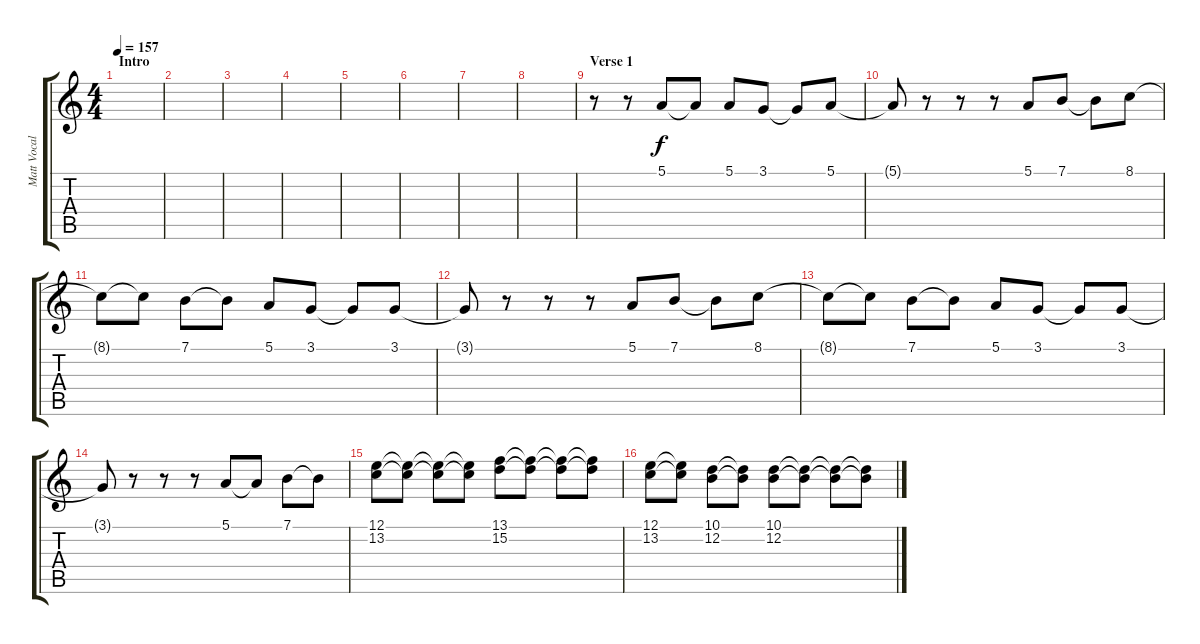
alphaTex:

\track ("Matt Vocals/Extra Guitar" "Matt Vocal") {instrument lead2sawtooth}
\staff {score tabs}
\tuning (E4 B3 G3 D3 A2 D2) {hide}
\ts (4 4)
\section ("" "Intro")
\tempo 157
\clef g2
\ks c
|
|
|
|
|
|
|
|
\section ("" "Verse 1")
r.8 r.8 5.1.8 5.1{t}.8 5.1.8 3.1.8 3.1{t}.8 5.1.8 |
5.1{t}.8 r.8 r.8 r.8 5.1.8 7.1.8 7.1{t}.8 8.1.8 |
8.1{t}.8 8.1{t}.8 7.1.8 7.1{t}.8 5.1.8 3.1.8 3.1{t}.8 3.1.8 |
3.1{t}.8 r.8 r.8 r.8 5.1.8 7.1.8 7.1{t}.8 8.1.8 |
8.1{t}.8 8.1{t}.8 7.1.8 7.1{t}.8 5.1.8 3.1.8 3.1{t}.8 3.1.8 |
3.1{t}.8 r.8 r.8 r.8 5.1.8 5.1{t}.8 7.1.8 7.1{t}.8 |
(12.1 13.2).8 (12.1{t} 13.2{t}).8 (12.1{t} 13.2{t}).8 (12.1{t} 13.2{t}).8 (13.1 15.2).8 (13.1{t} 15.2{t}).8 (13.1{t} 15.2{t}).8 (13.1{t} 15.2{t}).8 |
(12.1 13.2).8 (12.1{t} 13.2{t}).8 (10.1 12.2).8 (10.1{t} 12.2{t}).8 (10.1 12.2).8 (10.1{t} 12.2{t}).8 (10.1{t} 12.2{t}).8 (10.1{t} 12.2{t}).8
